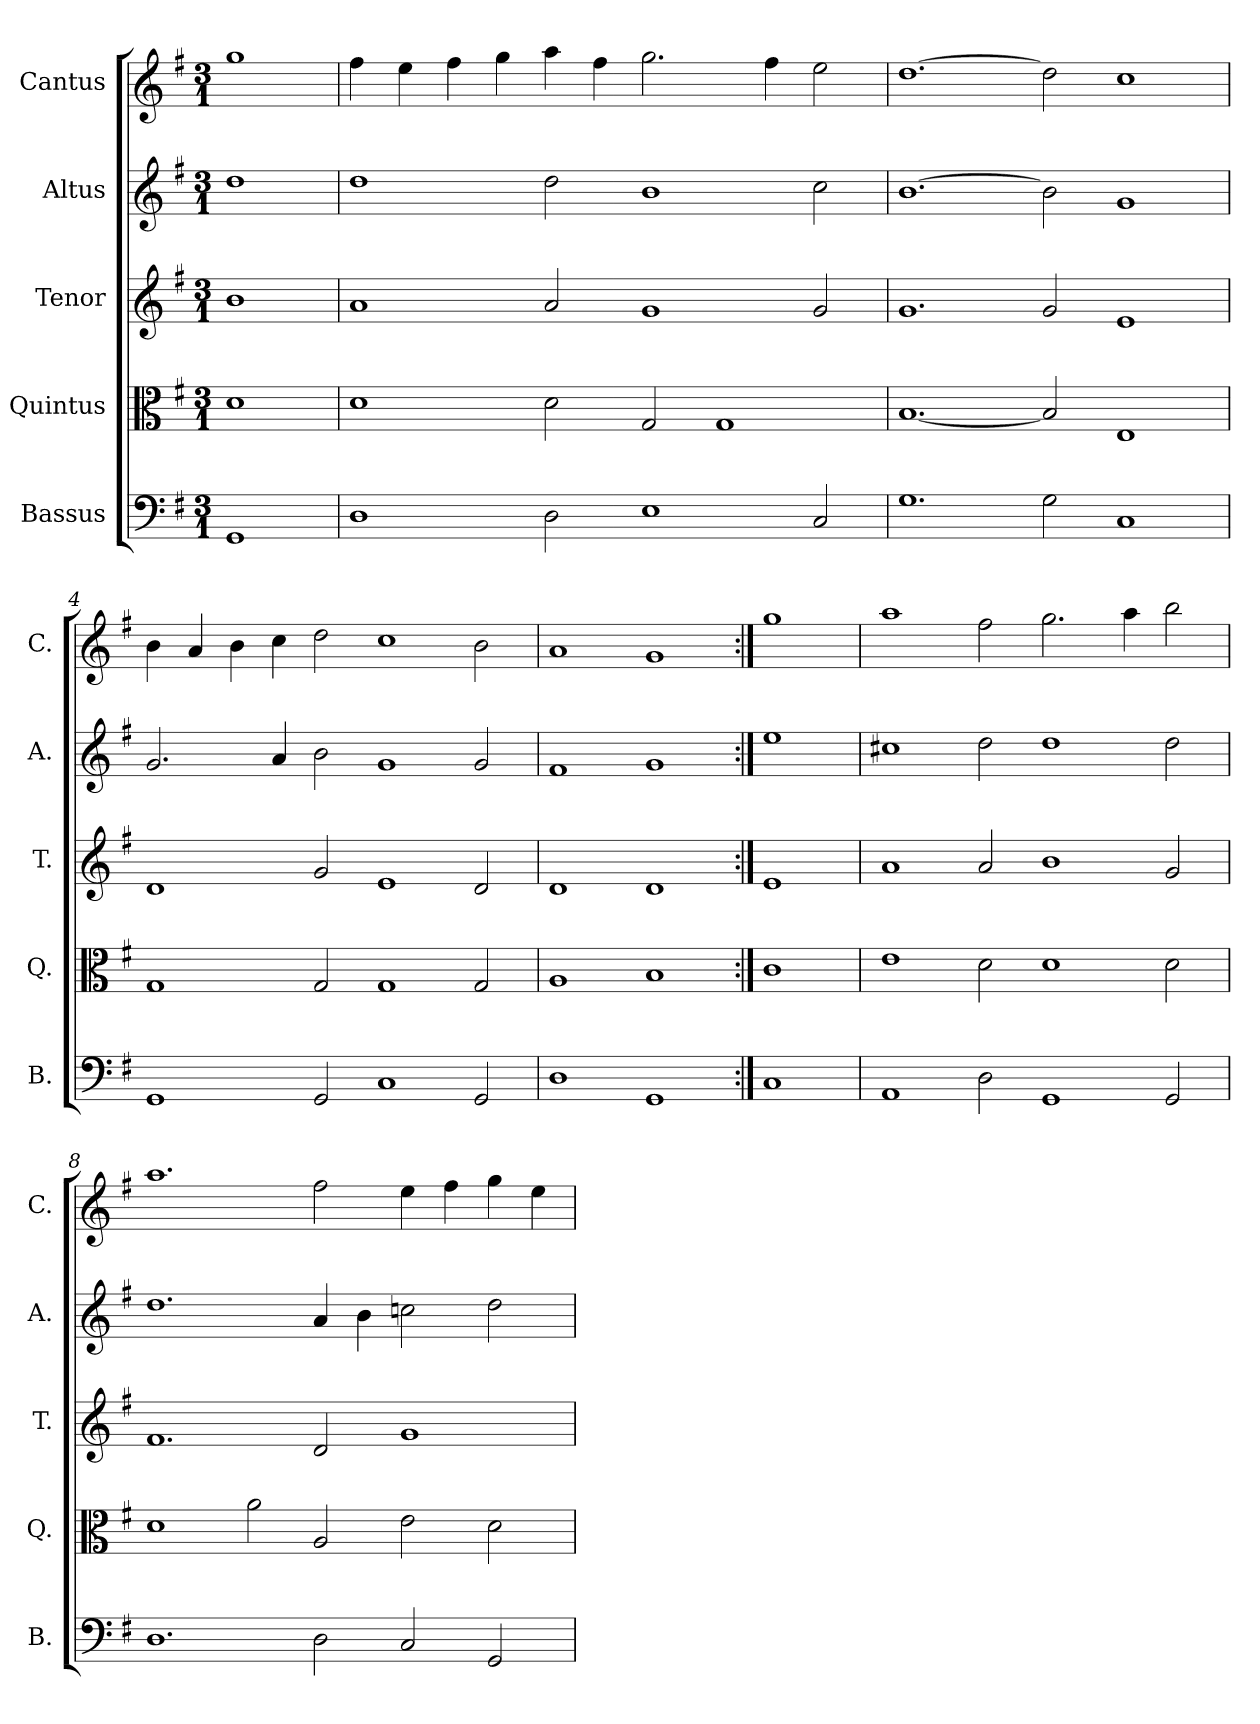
**kern	**kern	**kern	**kern	**kern
*part5	*part4	*part3	*part2	*part1
*staff5	*staff4	*staff3	*staff2	*staff1
*I"Bassus	*I"Quintus	*I"Tenor	*I"Altus	*I"Cantus
*I'B.	*I'Q.	*I'T.	*I'A.	*I'C.
*clefF4	*clefC3	*clefG2	*clefG2	*clefG2
*k[f#]	*k[f#]	*k[f#]	*k[f#]	*k[f#]
*G:	*G:	*G:	*G:	*G:
*M3/1	*M3/1	*M3/1	*M3/1	*M3/1
=1	=1	=1	=1	=1
1GG/	1d\	1b\	1dd\	1gg\
=2	=2	=2	=2	=2
1D\	1d\	1a/	1dd\	4ff#\
.	.	.	.	4ee\
.	.	.	.	4ff#\
.	.	.	.	4gg\
2D\	2d\	2a/	2dd\	4aa\
.	.	.	.	4ff#\
1E\	2G/	1g/	1b\	2.gg\
.	1G/	.	.	.
.	.	.	.	4ff#\
2C/	.	2g/	2cc\	2ee\
=3	=3	=3	=3	=3
1.G\	[1.B/	1.g/	[1.b\	[1.dd\
2G\	2B/]	2g/	2b\]	2dd\]
1C/	1E/	1e/	1g/	1cc\
=4	=4	=4	=4	=4
1GG/	1G/	1d/	2.g/	4b\
.	.	.	.	4a/
.	.	.	.	4b\
.	.	.	4a/	4cc\
2GG/	2G/	2g/	2b\	2dd\
1C/	1G/	1e/	1g/	1cc\
2GG/	2G/	2d/	2g/	2b\
=5	=5	=5	=5	=5
1D\	1A/	1d/	1f#/	1a/
1GG/	1B/	1d/	1g/	1g/
=6:|!	=6:|!	=6:|!	=6:|!	=6:|!
1C/	1c\	1e/	1ee\	1gg\
=7	=7	=7	=7	=7
1AA/	1e\	1a/	1cc#X\	1aa\
2D\	2d\	2a/	2dd\	2ff#\
1GG/	1d\	1b\	1dd\	2.gg\
.	.	.	.	4aa\
2GG/	2d\	2g/	2dd\	2bb\
!!LO:LB:g=z
=8	=8	=8	=8	=8
1.D\	1d\	1.f#/	1.dd\	1.aa\
.	2a\	.	.	.
2D\	2A/	2d/	4a/	2ff#\
.	.	.	4b\	.
2C/	2e\	1g/	2ccn\	4ee\
.	.	.	.	4ff#\
2GG/	2d\	.	2dd\	4gg\
.	.	.	.	4ee\
=	=	=	=	=
*-	*-	*-	*-	*-
